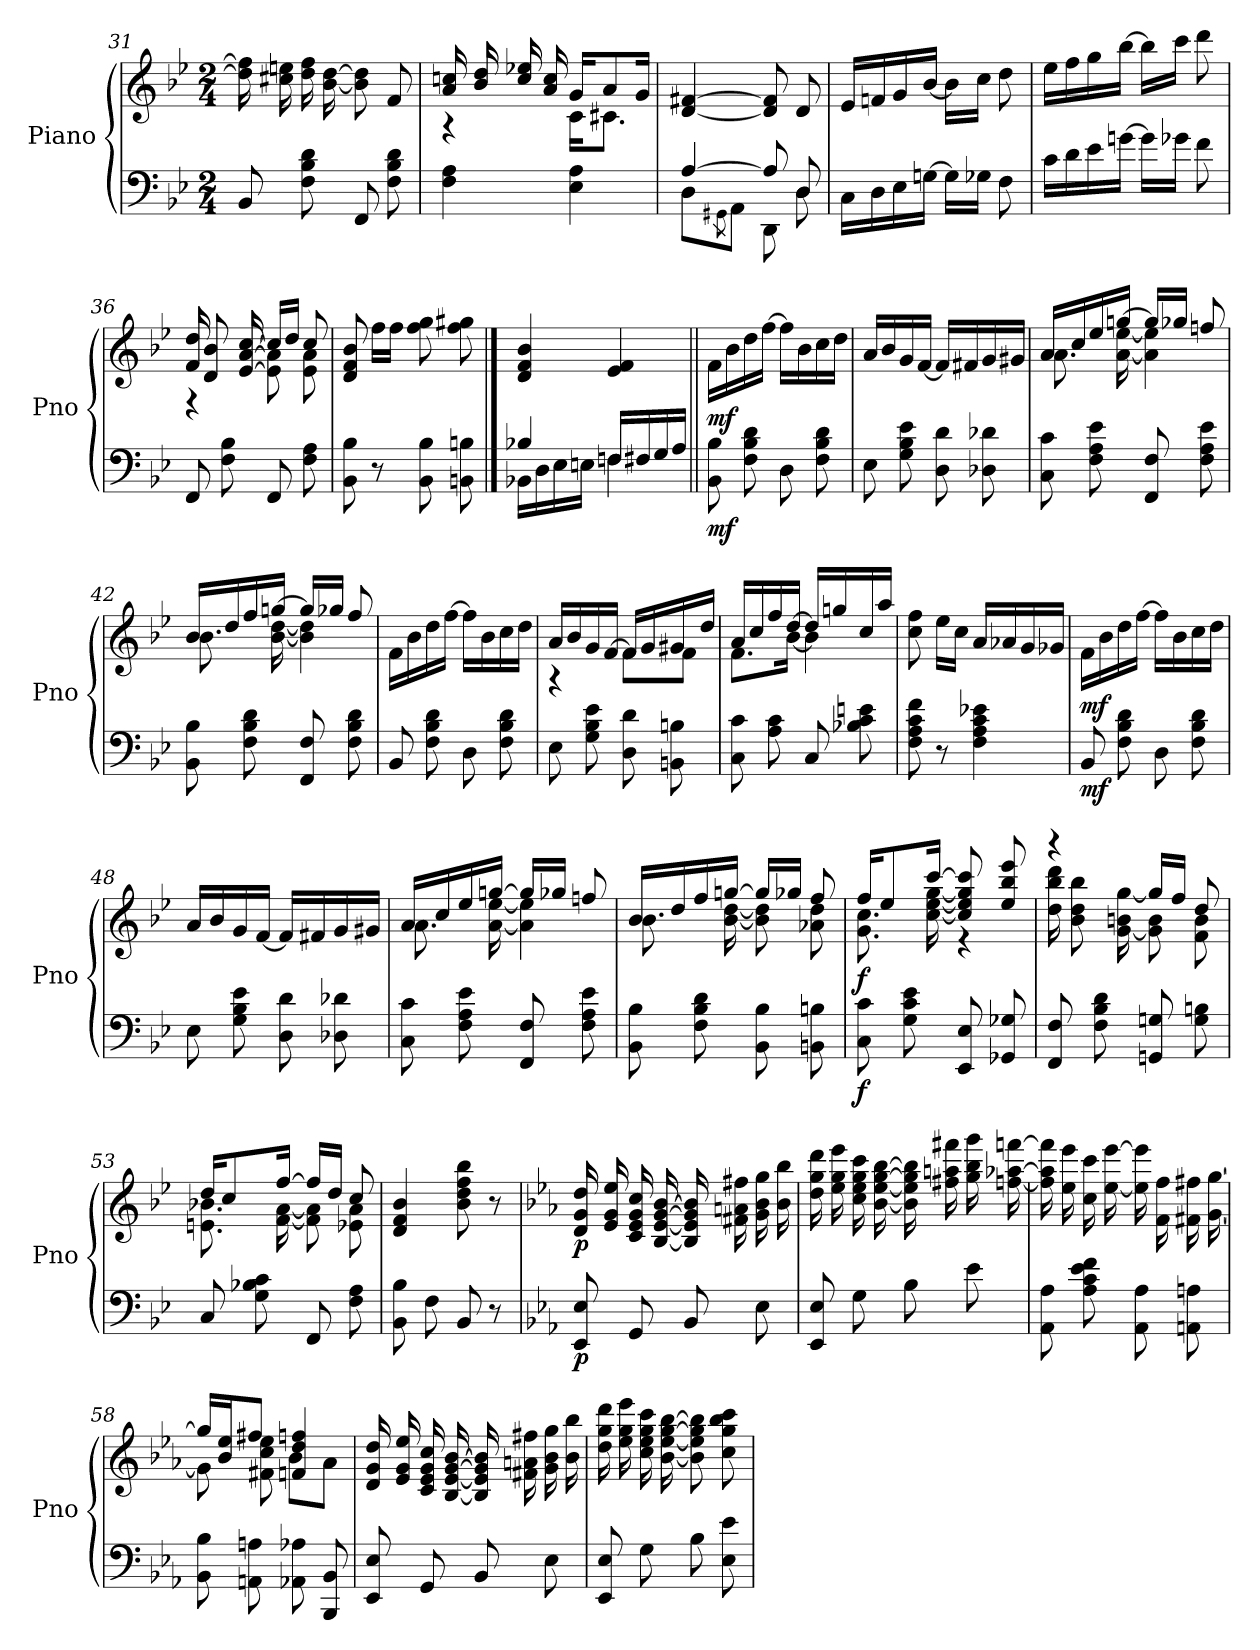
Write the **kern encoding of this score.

**kern	**dynam	**kern	**dynam
*part2	*part2	*part1	*part1
*staff2	*staff2	*staff1	*staff1
*I"Piano	*	*I"Piano	*
*I'Pno	*	*I'Pno	*
*clefF4	*	*clefG2	*
*k[b-e-]	*	*k[b-e-]	*
*M2/4	*	*M2/4	*
=31	=31	=31	=31
8BB-/	.	16dd\] 16ff\]	.
.	.	16cc#X\ 16een\	.
8F\ 8B-\ 8d\	.	16dd\ 16ff\	.
.	.	[16b-\ [16dd\	.
8FF/	.	8b-\] 8dd\]	.
8F\ 8B-\ 8d\	.	8f/	.
=32	=32	=32	=32
*	*	*^	*
4F\ 4A\	.	16a/ 16ccn/	4r	.
.	.	16b-/ 16dd/	.	.
.	.	16cc/ 16ee-X/	.	.
.	.	16a/ 16cc/	.	.
4E-\ 4A\	.	16g/KL	16c\KL	.
.	.	8a/	8.c#X\J	.
.	.	16g/Jk	.	.
*	*	*v	*v	*
=33	=33	=33	=33
*^	*	*	*
[4A/	8D\L	.	[4d/ [4f#X/	.
.	8qGG#X\	.	.	.
.	8AA\J	.	.	.
8A/]	8DD\	.	8d/] 8f#/]	.
8D/	8D\	.	8d/	.
*v	*v	*	*	*
=34	=34	=34	=34
16C\LL	.	16e-/LL	.
16D\	.	16fn/	.
16E-\	.	16g/	.
[16Gn\JJ	.	[16b-/JJ	.
16G\LL]	.	16b-\LL]	.
16G-X\JJ	.	16cc\JJ	.
8F\	.	8dd\	.
!!LO:LB:g=z
=35	=35	=35	=35
16c\LL	.	16ee-\LL	.
16d\	.	16ff\	.
16e-\	.	16gg\	.
[16gn\JJ	.	[16bb-\JJ	.
16g\LL]	.	16bb-\LL]	.
16g-X\JJ	.	16ccc\JJ	.
8f\	.	8ddd\	.
=36	=36	=36	=36
*	*	*^	*
8FF/	.	16f/ 16dd/	4r	.
.	.	8d/ 8b-/	.	.
8F\ 8B-\	.	.	.	.
.	.	[16e-/ [16a/ [16cc/	.	.
8FF/	.	16cc/LL]	8e-\] 8a\]	.
.	.	16dd/JJ	.	.
8F\ 8A\	.	8cc/	8e-\ 8a\	.
*	*	*v	*v	*
=37	=37	=37	=37
8BB-\ 8B-\	.	8d/ 8f/ 8b-/	.
8r	.	16ff\LL	.
.	.	16ff\JJ	.
8BB-\ 8B-\	.	8ff\ 8gg\	.
8BBn\ 8Bn\	.	8ff\ 8gg#X\	.
==38	==38	==38	==38
*^	*	*	*
4B-X/	16BB-X\LL	.	4d/ 4f/ 4b-/	.
.	16D\	.	.	.
.	16E-\	.	.	.
.	16En\JJ	.	.	.
!	!	!LO:DY:b	!	!LO:DY:b
16F/LL	4Fn\	other-dynamics	4e-/ 4f/	other-dynamics
16F#X/	.	.	.	.
16G/	.	.	.	.
16A/JJ	.	.	.	.
*v	*v	*	*	*
=39||	=39||	=39||	=39||
!	!LO:DY:b	!	!LO:DY:b
8BB-\ 8B-\	mf	16f\LL	mf
.	.	16b-\	.
8F\ 8B-\ 8d\	.	16dd\	.
.	.	[16ff\JJ	.
8D\	.	16ff\LL]	.
.	.	16b-\	.
8F\ 8B-\ 8d\	.	16cc\	.
.	.	16dd\JJ	.
!!LO:LB:g=z
=40	=40	=40	=40
8E-\	.	16a/LL	.
.	.	16b-/	.
8G\ 8B-\ 8e-\	.	16g/	.
.	.	[16f/JJ	.
8D\ 8d\	.	16f/LL]	.
.	.	16f#X/	.
8D-X\ 8d-X\	.	16g/	.
.	.	16g#X/JJ	.
=41	=41	=41	=41
*	*	*^	*
8C\ 8c\	.	16a/LL	8.a\	.
.	.	16cc/	.	.
8F\ 8A\ 8e-\	.	16ee-/	.	.
.	.	[16ggn/JJ	[16a\ [16ee-\	.
8FF/ 8F/	.	16gg/LL]	4a\] 4ee-\]	.
.	.	16gg-X/JJ	.	.
8F\ 8A\ 8e-\	.	8ffn/	.	.
=42	=42	=42	=42	=42
8BB-\ 8B-\	.	16b-/LL	8.b-\	.
.	.	16dd/	.	.
8F\ 8B-\ 8d\	.	16ff/	.	.
.	.	[16ggn/JJ	[16b-\ [16dd\	.
8FF/ 8F/	.	16gg/LL]	4b-\] 4dd\]	.
.	.	16gg-X/JJ	.	.
8F\ 8B-\ 8d\	.	8ff/	.	.
*	*	*v	*v	*
=43	=43	=43	=43
8BB-/	.	16f\LL	.
.	.	16b-\	.
8F\ 8B-\ 8d\	.	16dd\	.
.	.	[16ff\JJ	.
8D\	.	16ff\LL]	.
.	.	16b-\	.
8F\ 8B-\ 8d\	.	16cc\	.
.	.	16dd\JJ	.
=44	=44	=44	=44
*	*	*^	*
8E-\	.	16a/LL	4r	.
.	.	16b-/	.	.
8G\ 8B-\ 8e-\	.	16g/	.	.
.	.	[16f/JJ	.	.
8D\ 8d\	.	16f/LL	8f\L]	.
.	.	16g/	.	.
8BBn\ 8Bn\	.	16g#X/	8f\J	.
!	!	!	!	!LO:DY:b
.	.	16dd/JJ	.	other-dynamics
!!LO:LB:g=z	!!
=45	=45	=45	=45	=45
8C\ 8c\	.	16a/LL	8.f\L	.
.	.	16cc/	.	.
8A\ 8c\	.	16ff/	.	.
.	.	[16dd/JJ	[16b-\Jk	.
8C/	.	16dd/LL]	4b-\]	.
.	.	16ggn/	.	.
8B-X\ 8c\ 8en\	.	16cc/	.	.
!	!	!	!	!LO:DY:b
.	.	16aa/JJ	.	other-dynamics
*	*	*v	*v	*
=46	=46	=46	=46
8F\ 8A\ 8c\ 8f\	.	8cc\ 8ff\	.
8r	.	16ee-\LL	.
.	.	16cc\JJ	.
4F\ 4A\ 4c\ 4e-X\	.	16a/LL	.
.	.	16a-X/	.
.	.	16g/	.
!	!	!	!LO:DY:b
.	.	16g-X/JJ	other-dynamics
=47	=47	=47	=47
!	!LO:DY:b	!	!LO:DY:b
8BB-/	mf	16f\LL	mf
.	.	16b-\	.
8F\ 8B-\ 8d\	.	16dd\	.
.	.	[16ff\JJ	.
8D\	.	16ff\LL]	.
.	.	16b-\	.
8F\ 8B-\ 8d\	.	16cc\	.
.	.	16dd\JJ	.
=48	=48	=48	=48
8E-\	.	16a/LL	.
.	.	16b-/	.
8G\ 8B-\ 8e-\	.	16g/	.
.	.	[16f/JJ	.
8D\ 8d\	.	16f/LL]	.
.	.	16f#X/	.
8D-X\ 8d-X\	.	16g/	.
.	.	16g#X/JJ	.
=49	=49	=49	=49
*	*	*^	*
8C\ 8c\	.	16a/LL	8.a\	.
.	.	16cc/	.	.
8F\ 8A\ 8e-\	.	16ee-/	.	.
.	.	[16ggn/JJ	[16a\ [16ee-\	.
8FF/ 8F/	.	16gg/LL]	4a\] 4ee-\]	.
.	.	16gg-X/JJ	.	.
8F\ 8A\ 8e-\	.	8ffn/	.	.
!!LO:LB:g=z	!!
=50	=50	=50	=50	=50
8BB-\ 8B-\	.	16b-/LL	8.b-\	.
.	.	16dd/	.	.
8F\ 8B-\ 8d\	.	16ff/	.	.
.	.	[16ggn/JJ	[16b-\ [16dd\	.
8BB-\ 8B-\	.	16gg/LL]	8b-\] 8dd\]	.
.	.	16gg-X/JJ	.	.
!	!LO:DY:b	!	!	!LO:DY:b
8BBn\ 8Bn\	other-dynamics	8ff/	8a-X\ 8dd\	other-dynamics
=51	=51	=51	=51	=51
!	!LO:DY:b	!	!	!LO:DY:b
8C\ 8c\	f	16ff/KL	8.g\ 8.cc\	f
.	.	8ee-/	.	.
8G\ 8c\ 8e-\	.	.	.	.
.	.	[16ccc/Jk	[16cc\ [16ee-\ [16gg\	.
8EE-/ 8E-/	.	8cc/] 8ee-/] 8ggn/] 8ccc/]	4r	.
8GG-X/ 8G-X/	.	8ee-/ 8bb-/ 8eee-/	.	.
=52	=52	=52	=52	=52
8FF/ 8F/	.	4r	16dd\ 16bb-\ 16ddd\	.
.	.	.	8b-\ 8dd\ 8bb-\	.
8F\ 8B-\ 8d\	.	.	.	.
.	.	.	[16g\ 16bn\ [16gg\	.
8GGn/ 8Gn/	.	16gg/LL]	8g\] 8b\	.
.	.	16ff/JJ	.	.
8G\ 8Bn\	.	8dd/	8f\ 8b\	.
=53	=53	=53	=53	=53
8C/	.	16dd/KL	8.en\ 8.b-X\	.
.	.	8cc/	.	.
8G\ 8B-X\ 8c\	.	.	.	.
.	.	[16ff/Jk	[16f\ [16a\	.
8FF/	.	16ff/LL]	8f\] 8a\]	.
.	.	16dd/JJ	.	.
8F\ 8A\	.	8cc/	8e-X\ 8a\	.
*	*	*v	*v	*
=54	=54	=54	=54
8BB-\ 8B-\	.	4d/ 4f/ 4b-/	.
8F\	.	.	.
8BB-/	.	8b-\ 8dd\ 8ff\ 8bb-\	.
8r	.	8r	.
!!LO:LB:g=z
=55!|	=55!|	=55!|	=55!|
*k[b-e-a-]	*	*k[b-e-a-]	*
!	!LO:DY:b	!	!LO:DY:b
8EE-/ 8E-/	p	16d/ 16g/ 16dd/	p
.	.	16e-/ 16g/ 16ee-/	.
8GG/	.	16c/ 16e-/ 16g/ 16cc/	.
.	.	[16B-/ [16e-/ [16g/ [16b-/	.
8BB-/	.	16B-/] 16e-/] 16g/] 16b-/]	.
.	.	16f#X\ 16an\ 16ff#X\	.
8E-\	.	16g\ 16b-\ 16gg\	.
.	.	16b-\ 16bb-\	.
=56	=56	=56	=56
8EE-/ 8E-/	.	16dd\ 16gg\ 16ddd\	.
.	.	16ee-\ 16gg\ 16eee-\	.
8G\	.	16cc\ 16ee-\ 16gg\ 16ccc\	.
.	.	[16b-\ [16ee-\ [16gg\ [16bb-\	.
8B-\	.	16b-\] 16ee-\] 16gg\] 16bb-\]	.
.	.	16ff#X\ 16aan\ 16fff#X\	.
8e-\	.	16gg\ 16bb-\ 16ggg\	.
.	.	[16ffn\ [16aa-X\ [16fffn\	.
=57	=57	=57	=57
8AA-\ 8A-\	.	16ff\] 16aa-\] 16fff\]	.
.	.	16ee-\ 16eee-\	.
8A-\ 8c\ 8e-\ 8f\	.	16cc\ 16ccc\	.
.	.	[16ee-\ [16eee-\	.
8AA-\ 8A-\	.	16ee-\] 16eee-\]	.
.	.	16f\ 16ff\	.
8AAn\ 8An\	.	16f#X\ 16ff#X\	.
.	.	[16g\ [16gg\	.
=58	=58	=58	=58
*	*	*^	*
8BB-\ 8B-\	.	16gg/LL]	8g\]	.
.	.	16b-/ 16ee-/J	.	.
8AAn\ 8An\	.	8ff#X/J	8f#X\ 8cc\ 8ee-\	.
8AA-X\ 8A-X\	.	4fn/ 4dd/ 4ffn/	8b-\L	.
8BBB-/ 8BB-/	.	.	8a-\J	.
*	*	*v	*v	*
!!LO:PB:g=z
=59	=59	=59	=59
8EE-/ 8E-/	.	16d/ 16g/ 16dd/	.
.	.	16e-/ 16g/ 16ee-/	.
8GG/	.	16c/ 16e-/ 16g/ 16cc/	.
.	.	[16B-/ [16e-/ [16g/ [16b-/	.
8BB-/	.	16B-/] 16e-/] 16g/] 16b-/]	.
.	.	16f#X\ 16an\ 16ff#X\	.
8E-\	.	16g\ 16b-\ 16gg\	.
.	.	16b-\ 16bb-\	.
=60	=60	=60	=60
8EE-/ 8E-/	.	16dd\ 16gg\ 16ddd\	.
.	.	16ee-\ 16gg\ 16eee-\	.
8G\	.	16cc\ 16ee-\ 16gg\ 16ccc\	.
.	.	[16b-\ [16ee-\ [16gg\ [16bb-\	.
8B-\	.	8b-\] 8ee-\] 8gg\] 8bb-\]	.
!	!LO:DY:b	!	!LO:DY:b
8E-\ 8e-\	other-dynamics	8cc\ 8gg\ 8bb-\ 8ccc\	other-dynamics
=	=	=	=
*-	*-	*-	*-
